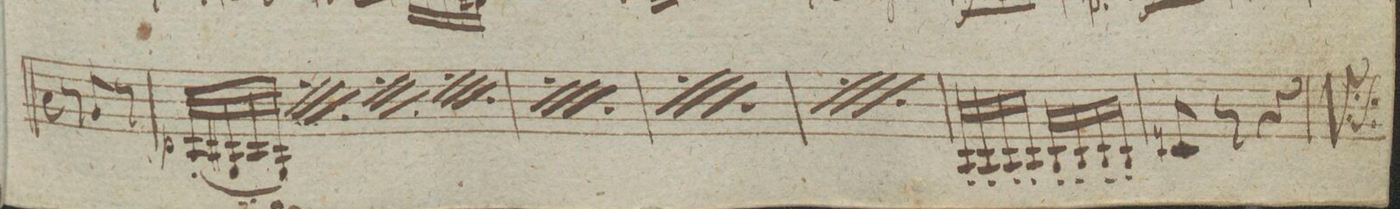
**kern	**dynam
*I"Violino Imo	*
*clefG2	*
*k[f#c#g#]	*
*M2/4	*
8cc#\	.
8r	.
8g#/	.
8r	.
=53	=53
(32A/LLL	p
32G#X/	.
32A/	.
32G#/JJJ)	.
*rep	*
(32A/LLL	.
32G#/	.
32A/	.
32G#/JJJ)	.
*Xrep	*
*rep	*
(32A/LLL	.
32G#/	.
32A/	.
32G#/JJJ)	.
*Xrep	*
*rep	*
(32A/LLL	.
32G#/	.
32A/	.
32G#/JJJ)	.
*Xrep	*
=54	=54
*rep	*
(32A/LLL	.
32G#X/	.
32A/	.
32G#/JJJ)	.
(32A/LLL	.
32G#/	.
32A/	.
32G#/JJJ)	.
(32A/LLL	.
32G#/	.
32A/	.
32G#/JJJ)	.
(32A/LLL	.
32G#/	.
32A/	.
32G#/JJJ)	.
*Xrep	*
=55	=55
*rep	*
(32A/LLL	.
32G#X/	.
32A/	.
32G#/JJJ)	.
(32A/LLL	.
32G#/	.
32A/	.
32G#/JJJ)	.
(32A/LLL	.
32G#/	.
32A/	.
32G#/JJJ)	.
(32A/LLL	.
32G#/	.
32A/	.
32G#/JJJ)	.
*Xrep	*
=56	=56
*rep	*
(32A/LLL	.
32G#X/	.
32A/	.
32G#/JJJ)	.
(32A/LLL	.
32G#/	.
32A/	.
32G#/JJJ)	.
(32A/LLL	.
32G#/	.
32A/	.
32G#/JJJ)	.
(32A/LLL	.
32G#/	.
32A/	.
32G#/JJJ)	.
*Xrep	*
=57	=57
*null	*
16A'/LL	.
16A'/	.
16A'/	.
16A'/JJ	.
16B'/LL	.
16B'/	.
16B'/	.
16B'/JJ	.
*null	*
=58	=58
8cn/	.
8r	.
4r	.
=59	=59
*-	*-
